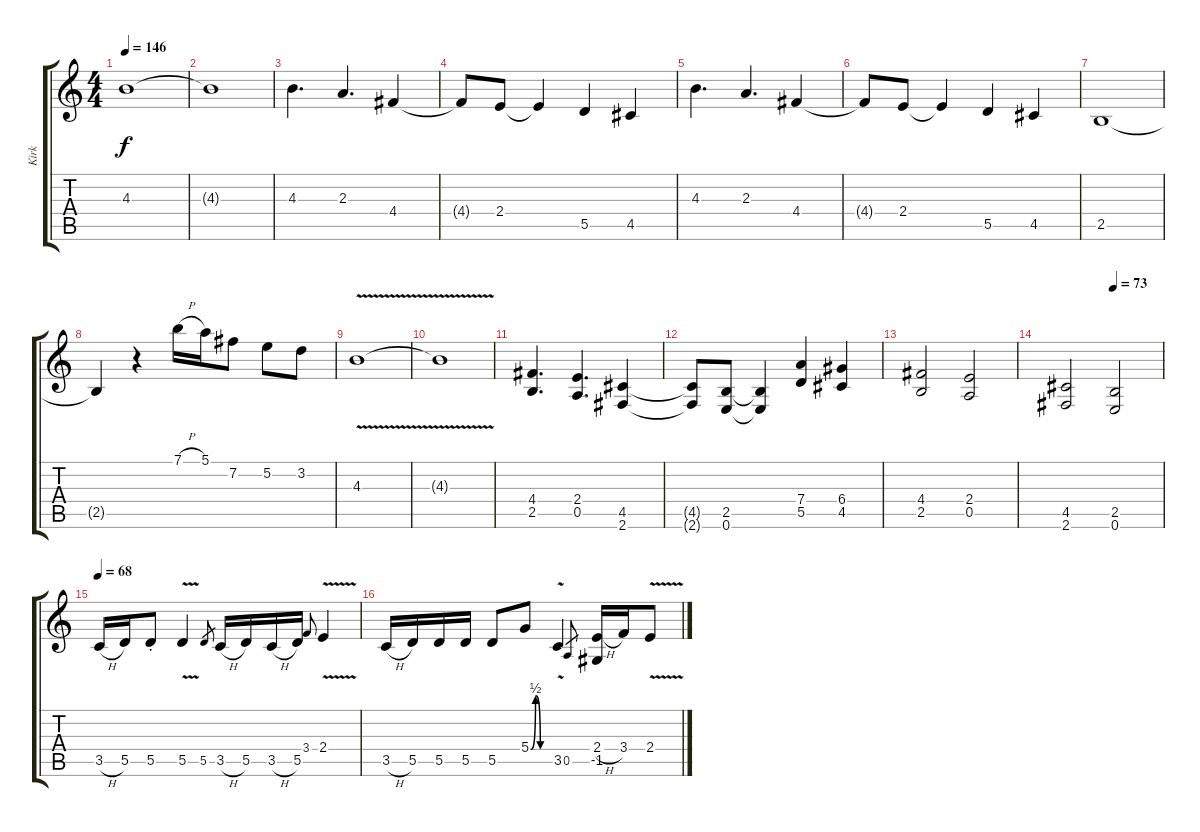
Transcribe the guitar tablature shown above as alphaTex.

\track ("Kirk" "Kirk") {mute instrument distortionguitar}
\staff {score tabs}
\tuning (E4 B3 G3 D3 A2 E2) {hide}
\ts (4 4)
\tempo 146
\clef g2
\ks c
4.3.1{dy f} |
4.3{t}.1 |
4.3.4{d} 2.3.4{d} 4.4.4 |
4.4{t}.8 2.4.8 2.4{t}.4 5.5.4 4.5.4 |
4.3.4{d} 2.3.4{d} 4.4.4 |
4.4{t}.8 2.4.8 2.4{t}.4 5.5.4 4.5.4 |
2.5.1 |
2.5{t}.4 r.4 7.1{h}.16 5.1.16 7.2.8 5.2.8 3.2.8 |
4.3{v}.1 |
4.3{t}.1 |
(4.4 2.5).4{d} (2.4 0.5).4{d} (4.5 2.6).4 |
(4.5{t} 2.6{t}).8 (2.5 0.6).8 (2.5{t} 0.6{t}).4 (7.4 5.5).4 (6.4 4.5).4 |
(4.4 2.5).2 (2.4 0.5).2 |
\tempo (73 0.5)
(4.5 2.6).2 (2.5 0.6).2 |
\tempo 68
3.5{h}.16 5.5.16 5.5{st}.8 5.5{v}.4 5.5.8{gr} 3.5{h}.16 5.5.16 3.5{h}.16 5.5.16 3.4.8{gr onbeat} 2.4{v}.4 |
3.5{h}.16 5.5.16 5.5.16 5.5.16 5.5.8 5.4{be (custom 0 0 15 2 30 0 60 0)}.8 3.5{v}.4 0.5.8{gr} (2.4{h} -1.5).16 3.4.16 2.4{v}.8
